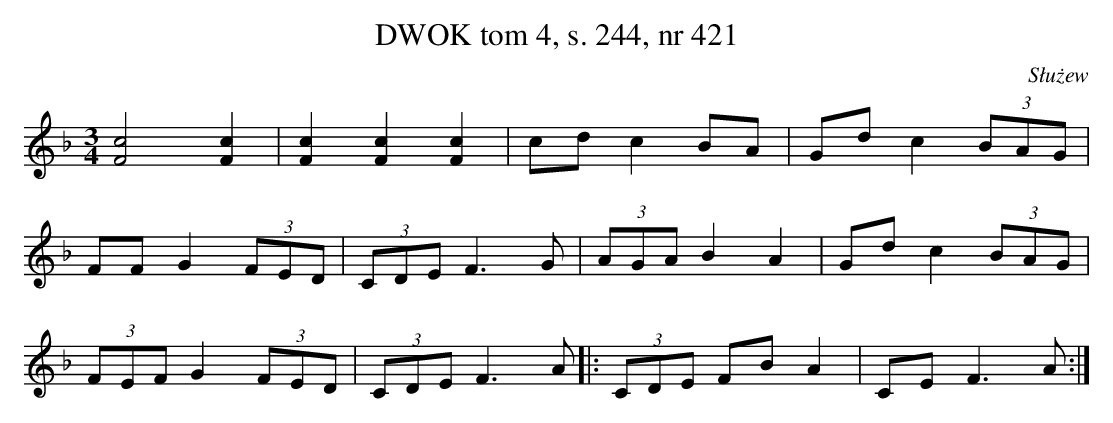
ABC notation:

X:1
T: DWOK tom 4, s. 244, nr 421
O: Służew
L: 1/16
M: 3/4
K: F
[F8c8] [F4c4] | [F4c4] [F4c4] [F4c4] | c2d2 c4 B2A2 | G2d2 c4 (3B2A2G2 |
F2F2 G4 (3F2E2D2 | (3C2D2E2 F6G2 | (3A2G2A2 B4 A4 | G2d2 c4 (3B2A2G2 |
(3F2E2F2 G4 (3F2E2D2 | (3C2D2E2 F6 A2 |: (3C2D2E2 F2B2 A4 | C2E2 F6 A2 :|
